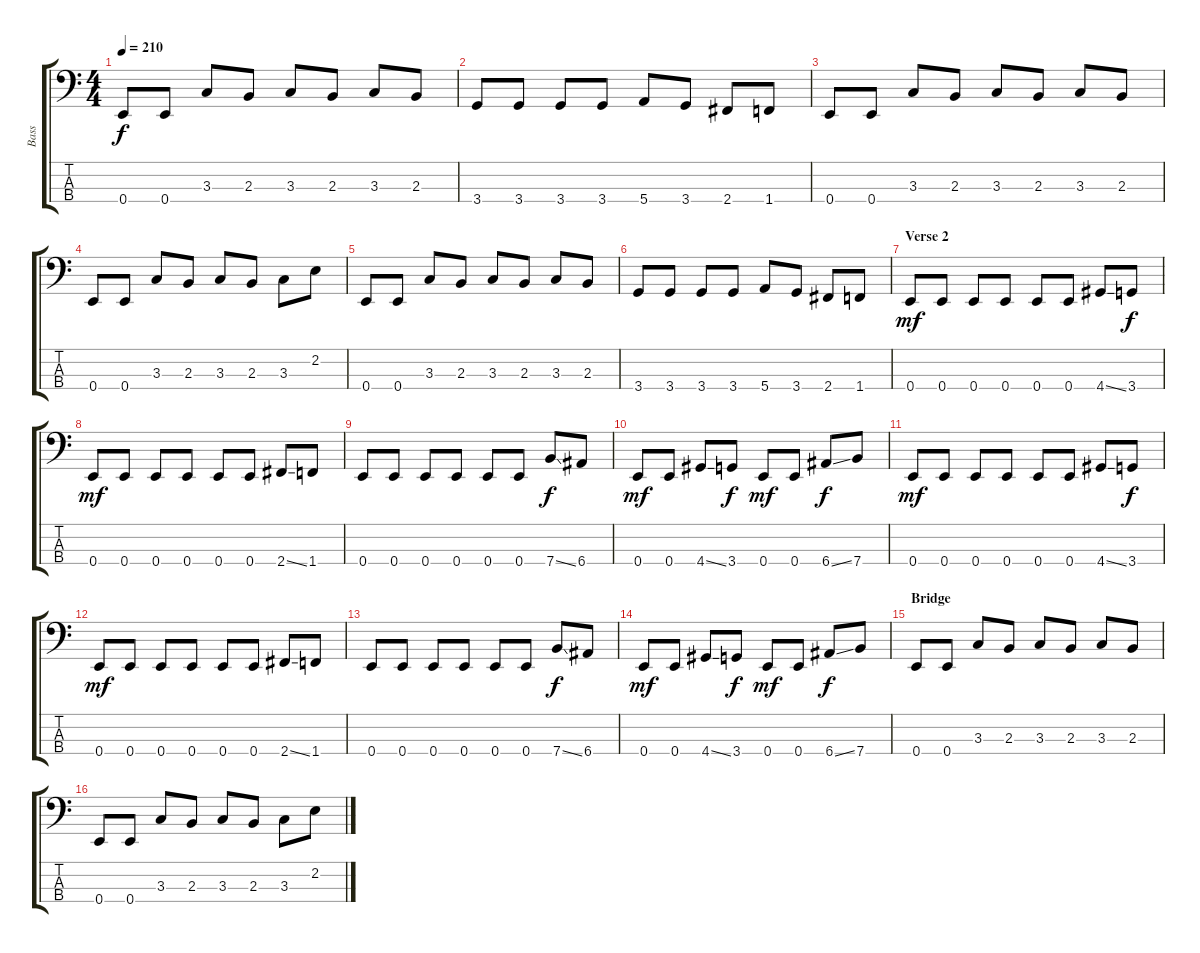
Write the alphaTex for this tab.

\track ("Bass" "Bass") {instrument electricbasspick}
\staff {score tabs}
\tuning (G2 D2 A1 E1) {hide}
\ts (4 4)
\tempo 210
\clef f4
\ks c
0.4.8{dy f} 0.4.8 3.3.8 2.3.8 3.3.8 2.3.8 3.3.8 2.3.8 |
3.4.8 3.4.8 3.4.8 3.4.8 5.4.8 3.4.8 2.4.8 1.4.8 |
0.4.8 0.4.8 3.3.8 2.3.8 3.3.8 2.3.8 3.3.8 2.3.8 |
0.4.8 0.4.8 3.3.8 2.3.8 3.3.8 2.3.8 3.3.8 2.2.8 |
0.4.8 0.4.8 3.3.8 2.3.8 3.3.8 2.3.8 3.3.8 2.3.8 |
3.4.8 3.4.8 3.4.8 3.4.8 5.4.8 3.4.8 2.4.8 1.4.8 |
\section ("" "Verse 2")
0.4.8{dy mf} 0.4.8 0.4.8 0.4.8 0.4.8 0.4.8 4.4{ss}.8 3.4.8{dy f} |
0.4.8{dy mf} 0.4.8 0.4.8 0.4.8 0.4.8 0.4.8 2.4{ss}.8 1.4.8 |
0.4.8 0.4.8 0.4.8 0.4.8 0.4.8 0.4.8 7.4{ss}.8{dy f} 6.4.8 |
0.4.8{dy mf} 0.4.8 4.4{ss}.8 3.4.8{dy f} 0.4.8{dy mf} 0.4.8 6.4{ss}.8{dy f} 7.4.8 |
0.4.8{dy mf} 0.4.8 0.4.8 0.4.8 0.4.8 0.4.8 4.4{ss}.8 3.4.8{dy f} |
0.4.8{dy mf} 0.4.8 0.4.8 0.4.8 0.4.8 0.4.8 2.4{ss}.8 1.4.8 |
0.4.8 0.4.8 0.4.8 0.4.8 0.4.8 0.4.8 7.4{ss}.8{dy f} 6.4.8 |
0.4.8{dy mf} 0.4.8 4.4{ss}.8 3.4.8{dy f} 0.4.8{dy mf} 0.4.8 6.4{ss}.8{dy f} 7.4.8 |
\section ("" "Bridge")
0.4.8 0.4.8 3.3.8 2.3.8 3.3.8 2.3.8 3.3.8 2.3.8 |
0.4.8 0.4.8 3.3.8 2.3.8 3.3.8 2.3.8 3.3.8 2.2.8
